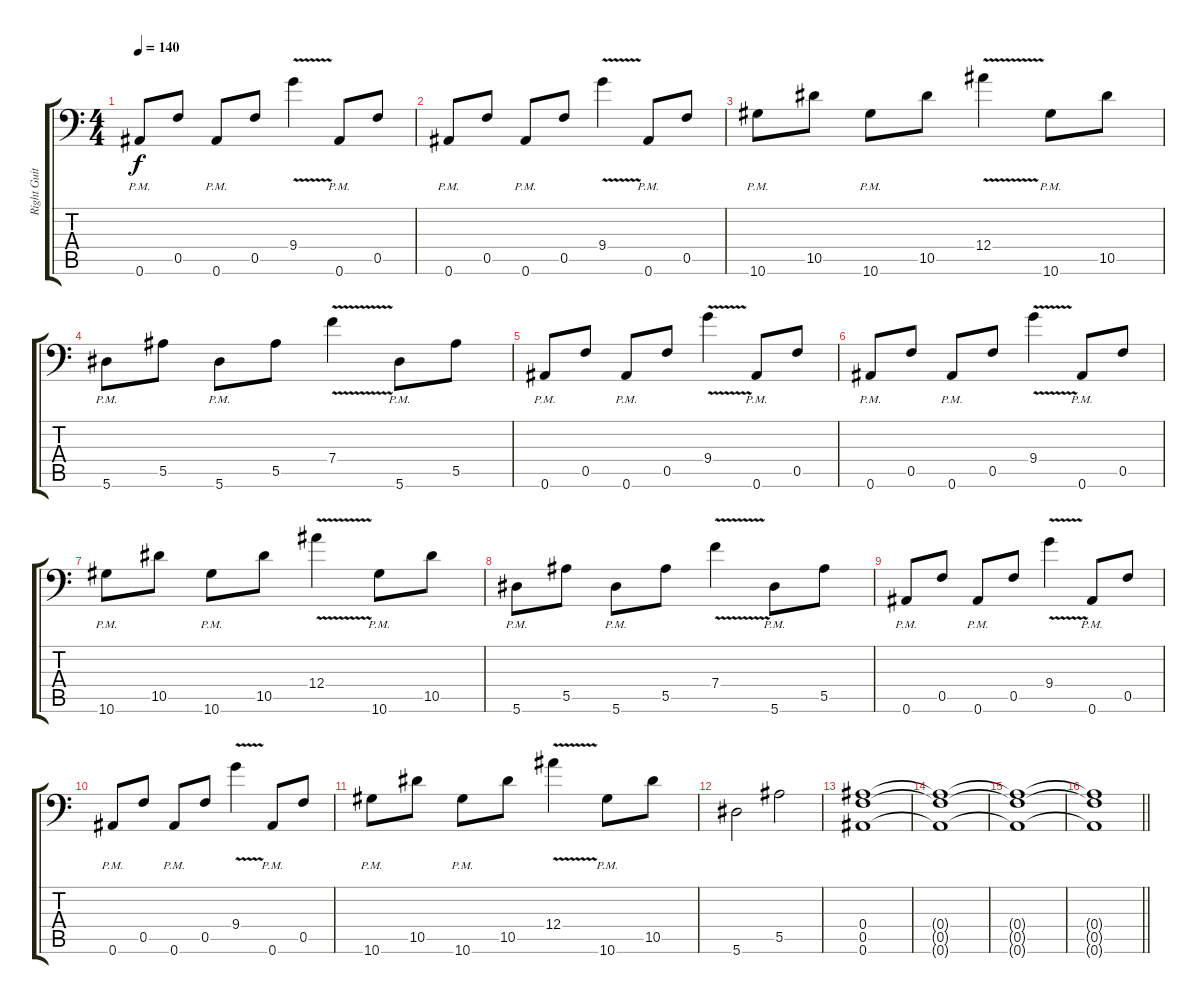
\track ("Right Guitar: Chris Di Carlo" "Right Guit") {instrument distortionguitar}
\staff {score tabs}
\tuning (C4 G3 Eb3 Bb2 F2 Bb1) {hide}
\ts (4 4)
\tempo 140
\clef f4
\ks c
0.6{pm}.8{dy f} 0.5.8 0.6{pm}.8 0.5.8 9.4{v}.4 0.6{pm}.8 0.5.8 |
0.6{pm}.8 0.5.8 0.6{pm}.8 0.5.8 9.4{v}.4 0.6{pm}.8 0.5.8 |
10.6{pm}.8 10.5.8 10.6{pm}.8 10.5.8 12.4{v}.4 10.6{pm}.8 10.5.8 |
5.6{pm}.8 5.5.8 5.6{pm}.8 5.5.8 7.4{v}.4 5.6{pm}.8 5.5.8 |
0.6{pm}.8 0.5.8 0.6{pm}.8 0.5.8 9.4{v}.4 0.6{pm}.8 0.5.8 |
0.6{pm}.8 0.5.8 0.6{pm}.8 0.5.8 9.4{v}.4 0.6{pm}.8 0.5.8 |
10.6{pm}.8 10.5.8 10.6{pm}.8 10.5.8 12.4{v}.4 10.6{pm}.8 10.5.8 |
5.6{pm}.8 5.5.8 5.6{pm}.8 5.5.8 7.4{v}.4 5.6{pm}.8 5.5.8 |
0.6{pm}.8 0.5.8 0.6{pm}.8 0.5.8 9.4{v}.4 0.6{pm}.8 0.5.8 |
0.6{pm}.8 0.5.8 0.6{pm}.8 0.5.8 9.4{v}.4 0.6{pm}.8 0.5.8 |
10.6{pm}.8 10.5.8 10.6{pm}.8 10.5.8 12.4{v}.4 10.6{pm}.8 10.5.8 |
5.6.2 5.5.2 |
(0.4 0.5 0.6).1 |
(0.4{t} 0.5{t} 0.6{t}).1 |
(0.4{t} 0.5{t} 0.6{t}).1 |
\barLineRight lightlight
(0.4{t} 0.5{t} 0.6{t}).1
